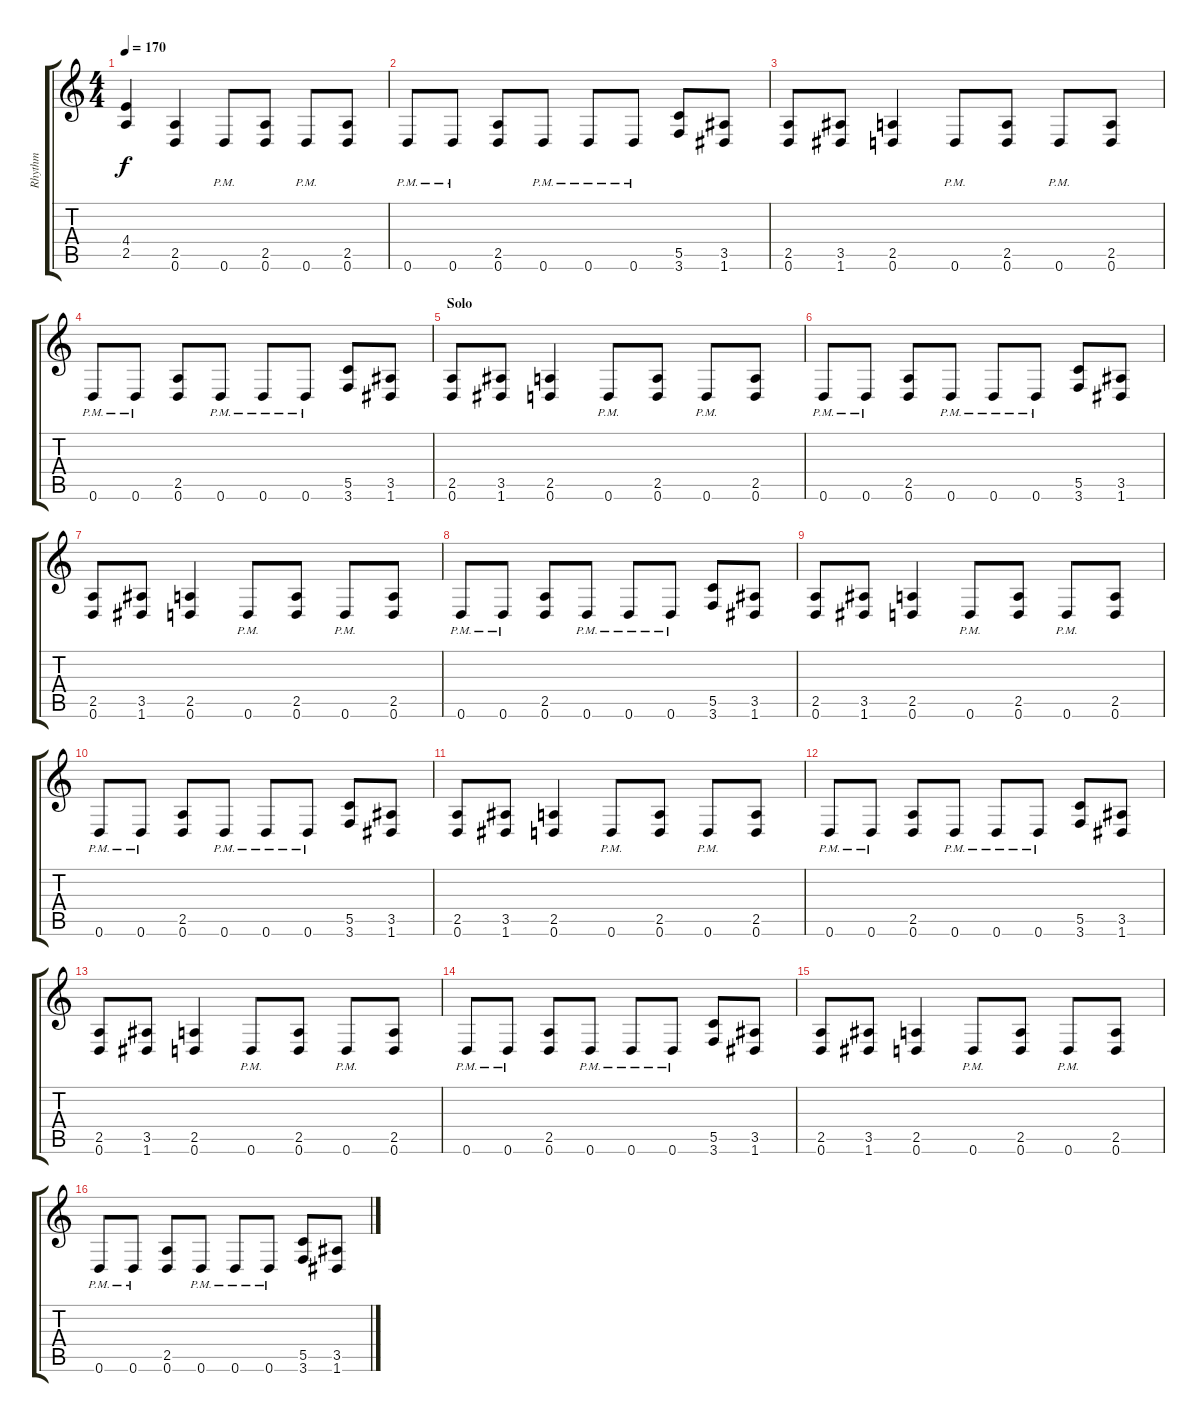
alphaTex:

\track ("Rhythm" "Rhythm") {instrument distortionguitar}
\staff {score tabs}
\tuning (D4 A3 F3 C3 G2 D2) {hide}
\ts (4 4)
\tempo 170
\clef g2
\ks c
(4.4{t} 2.5{t}).4{dy f} (2.5 0.6).4 0.6{pm}.8 (2.5 0.6).8 0.6{pm}.8 (2.5 0.6).8 |
0.6{pm}.8 0.6{pm}.8 (2.5 0.6).8 0.6{pm}.8 0.6{pm}.8 0.6{pm}.8 (5.5 3.6).8 (3.5 1.6).8 |
(2.5 0.6).8 (3.5 1.6).8 (2.5 0.6).4 0.6{pm}.8 (2.5 0.6).8 0.6{pm}.8 (2.5 0.6).8 |
0.6{pm}.8 0.6{pm}.8 (2.5 0.6).8 0.6{pm}.8 0.6{pm}.8 0.6{pm}.8 (5.5 3.6).8 (3.5 1.6).8 |
\section ("" "Solo")
(2.5 0.6).8 (3.5 1.6).8 (2.5 0.6).4 0.6{pm}.8 (2.5 0.6).8 0.6{pm}.8 (2.5 0.6).8 |
0.6{pm}.8 0.6{pm}.8 (2.5 0.6).8 0.6{pm}.8 0.6{pm}.8 0.6{pm}.8 (5.5 3.6).8 (3.5 1.6).8 |
(2.5 0.6).8 (3.5 1.6).8 (2.5 0.6).4 0.6{pm}.8 (2.5 0.6).8 0.6{pm}.8 (2.5 0.6).8 |
0.6{pm}.8 0.6{pm}.8 (2.5 0.6).8 0.6{pm}.8 0.6{pm}.8 0.6{pm}.8 (5.5 3.6).8 (3.5 1.6).8 |
(2.5 0.6).8 (3.5 1.6).8 (2.5 0.6).4 0.6{pm}.8 (2.5 0.6).8 0.6{pm}.8 (2.5 0.6).8 |
0.6{pm}.8 0.6{pm}.8 (2.5 0.6).8 0.6{pm}.8 0.6{pm}.8 0.6{pm}.8 (5.5 3.6).8 (3.5 1.6).8 |
(2.5 0.6).8 (3.5 1.6).8 (2.5 0.6).4 0.6{pm}.8 (2.5 0.6).8 0.6{pm}.8 (2.5 0.6).8 |
0.6{pm}.8 0.6{pm}.8 (2.5 0.6).8 0.6{pm}.8 0.6{pm}.8 0.6{pm}.8 (5.5 3.6).8 (3.5 1.6).8 |
(2.5 0.6).8 (3.5 1.6).8 (2.5 0.6).4 0.6{pm}.8 (2.5 0.6).8 0.6{pm}.8 (2.5 0.6).8 |
0.6{pm}.8 0.6{pm}.8 (2.5 0.6).8 0.6{pm}.8 0.6{pm}.8 0.6{pm}.8 (5.5 3.6).8 (3.5 1.6).8 |
(2.5 0.6).8 (3.5 1.6).8 (2.5 0.6).4 0.6{pm}.8 (2.5 0.6).8 0.6{pm}.8 (2.5 0.6).8 |
0.6{pm}.8 0.6{pm}.8 (2.5 0.6).8 0.6{pm}.8 0.6{pm}.8 0.6{pm}.8 (5.5 3.6).8 (3.5 1.6).8
